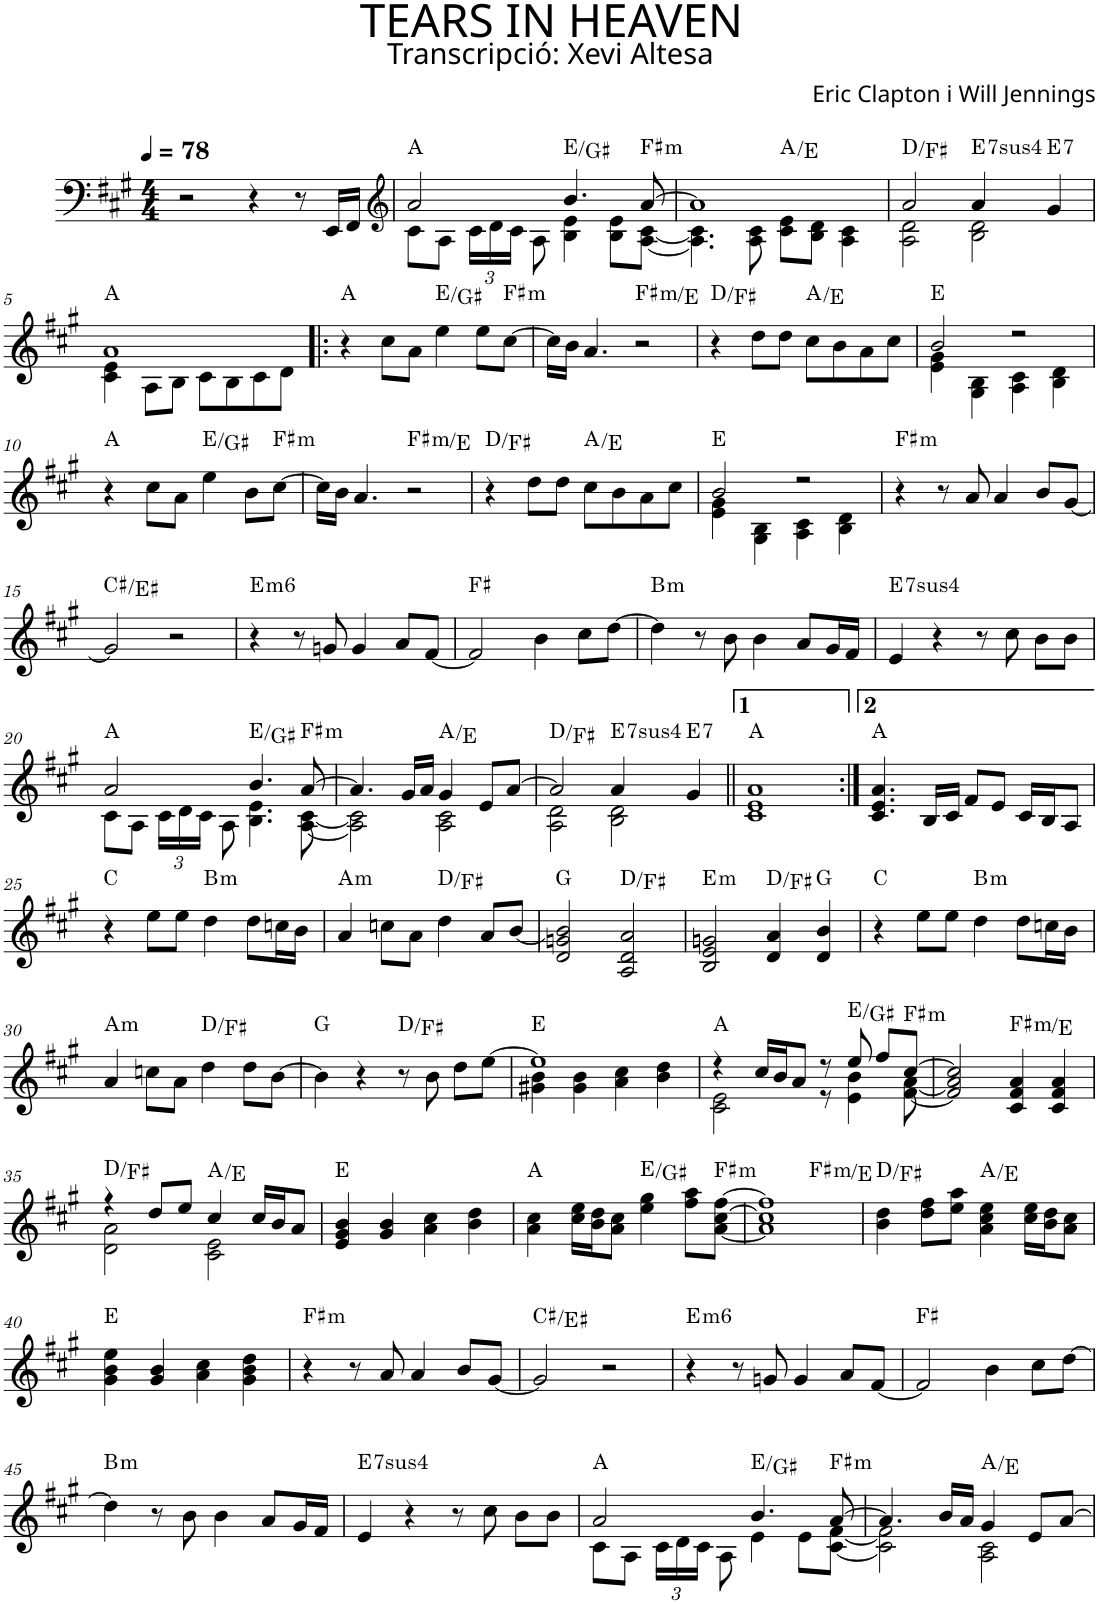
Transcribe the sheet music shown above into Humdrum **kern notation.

**kern	**harte
*part1	*part1
*staff1	*
*I"P1	*
*clefF4	*
*k[f#c#g#]	*
*A:	*
*M4/4	*
*MM78	*
=1	=1
2r	.
4r	.
8r	.
16EE/LL	.
16FF#/JJ	.
=2	=2
*clefG2	*
*^	*
2a/	8c#\L	A:maj
.	8A\J	.
*	*Xbrackettup	*
.	24c#\LL	.
.	24d\	.
.	24c#\JJ	.
.	8A\	.
4.b/	4B\ 4e\	E:maj/3
.	8B\ 8e\L	.
!	!	!LO:H:kt=m
[>8a/	[<8A\ [<8c#\J	F#:min
=3	=3	=3
1a]	4.A\] 4.c#\]	.
.	8A\ 8c#\	.
.	8c#\ 8e\L	A:maj/5
.	8B\ 8d\J	.
.	4A\ 4c#\	.
=4	=4	=4
2a/	2A\ 2d\	D:maj/3
!	!	!LO:H:kt=74
4a/	2B\ 2d\	E:sus4(7)
!	!	!LO:H:kt=7
4g#/	.	E:7
!!LO:LB:g=z	!!
=5	=5	=5
1a	4c#\ 4e\	A:maj
.	8A\L	.
.	8B\J	.
.	8c#\L	.
.	8B\	.
.	8c#\	.
.	8d\J	.
*v	*v	*
=6!|:	=6!|:
4r	A:maj
8cc#\L	.
8a\J	.
4ee\	E:maj/3
8ee\L	.
!	!LO:H:kt=m
[>8cc#\J	F#:min
=7	=7
16cc#\LL]	.
16b\JJ	.
4.a/	.
!	!LO:H:kt=m
2r	F#:min/b7
=8	=8
4r	D:maj/3
8dd\L	.
8dd\J	.
8cc#\L	A:maj/5
8b\	.
8a\	.
8cc#\J	.
=9	=9
*^	*
2b/	4e\ 4g#\	E:maj
.	4G#\ 4B\	.
2r	4A\ 4c#\	.
.	4B\ 4d\	.
*v	*v	*
!!LO:LB:g=z
=10	=10
4r	A:maj
8cc#\L	.
8a\J	.
4ee\	E:maj/3
8b\L	.
!	!LO:H:kt=m
[>8cc#\J	F#:min
=11	=11
16cc#\LL]	.
16b\JJ	.
4.a/	.
!	!LO:H:kt=m
2r	F#:min/b7
=12	=12
4r	D:maj/3
8dd\L	.
8dd\J	.
8cc#\L	A:maj/5
8b\	.
8a\	.
8cc#\J	.
=13	=13
*^	*
2b/	4e\ 4g#\	E:maj
.	4G#\ 4B\	.
2r	4A\ 4c#\	.
.	4B\ 4d\	.
=14	=14	=14
!	!	!LO:H:kt=m
*v	*v	*
4r	F#:min
8r	.
8a/	.
4a/	.
8b/L	.
[<8g#/J	.
!!LO:LB:g=z
=15	=15
2g#/]	C#:maj/3
2r	.
=16	=16
!	!LO:H:kt=m6
4r	E:min6
8r	.
8gn/	.
4g/	.
8a/L	.
[<8f#/J	.
=17	=17
2f#/]	F#:maj
4b\	.
8cc#\L	.
[>8dd\J	.
=18	=18
!	!LO:H:kt=m
4dd\]	B:min
8r	.
8b\	.
4b\	.
8a/L	.
16g#/L	.
16f#/JJ	.
=19	=19
!	!LO:H:kt=74
4e/	E:sus4(7)
4r	.
8r	.
8cc#\	.
8b\L	.
8b\J	.
!!LO:LB:g=z
=20	=20
*^	*
2a/	8c#\L	A:maj
.	8A\J	.
.	24c#\LL	.
.	24d\	.
.	24c#\JJ	.
.	8A\	.
4.b/	4.B\ 4.e\	E:maj/3
!	!	!LO:H:kt=m
[>8a/	[<8A\ [<8c#\	F#:min
=21	=21	=21
4.a/]	2A\] 2c#\]	.
16g#/LL	.	.
16a/JJ	.	.
4g#/	2A\ 2c#\	A:maj/5
8e/L	.	.
[>8a/J	.	.
=22	=22	=22
2a/]	2A\ 2d\	D:maj/3
!	!	!LO:H:kt=74
4a/	2B\ 2d\	E:sus4(7)
!	!	!LO:H:kt=7
4g#/	.	E:7
=23||	=23||	=23||
1a	1c# 1e	A:maj
*v	*v	*
=24:|!	=24:|!
4.c#/ 4.e/ 4.a/	A:maj
16B/LL	.
16c#/JJ	.
8f#/L	.
8e/J	.
16c#/LL	.
16B/J	.
8A/J	.
!!LO:LB:g=z
=25	=25
4r	C:maj
8ee\L	.
8ee\J	.
!	!LO:H:kt=m
4dd\	B:min
8dd\L	.
16ccn\L	.
16b\JJ	.
=26	=26
!	!LO:H:kt=m
4a/	A:min
8ccn\L	.
8a\J	.
4dd\	D:maj/3
8a/L	.
[<8b/J	.
=27	=27
2d/ 2gn/ 2b/]	G:maj
2A/ 2d/ 2a/	D:maj/3
=28	=28
!	!LO:H:kt=m
2B/ 2e/ 2gn/	E:min
4d/ 4a/	D:maj/3
4d/ 4b/	G:maj
=29	=29
4r	C:maj
8ee\L	.
8ee\J	.
!	!LO:H:kt=m
4dd\	B:min
8dd\L	.
16ccn\L	.
16b\JJ	.
!!LO:LB:g=z
=30	=30
!	!LO:H:kt=m
4a/	A:min
8ccn\L	.
8a\J	.
4dd\	D:maj/3
8dd\L	.
[>8b\J	.
=31	=31
4b\]	G:maj
4r	.
8r	D:maj/3
8b\	.
8dd\L	.
[>8ee\J	.
=32	=32
*^	*
1ee]	4g#X\ 4b\	E:maj
.	4g#\ 4b\	.
.	4a\ 4cc#\	.
.	4b\ 4dd\	.
=33	=33	=33
4r	2c#\ 2e\	A:maj
16cc#/LL	.	.
16b/J	.	.
8a/J	.	.
8r	8r	.
8ee/	4e\ 4b\	E:maj/3
8ff#/L	.	.
!	!	!LO:H:kt=m
[>8cc#/J	[<8f#\ [<8a\	F#:min
*v	*v	*
=34	=34
2f#/] 2a/] 2cc#/]	.
!	!LO:H:kt=m
4c#/ 4f#/ 4a/	F#:min/b7
4c#/ 4f#/ 4a/	.
!!LO:LB:g=z
=35	=35
*^	*
4r	2d\ 2a\	D:maj/3
8dd/L	.	.
8ee/J	.	.
4cc#/	2c#\ 2e\	A:maj/5
16cc#/LL	.	.
16b/J	.	.
8a/J	.	.
*v	*v	*
=36	=36
4e/ 4g#/ 4b/	E:maj
4g#/ 4b/	.
4a\ 4cc#\	.
4b\ 4dd\	.
=37	=37
4a\ 4cc#\	A:maj
16cc#\ 16ee\LL	.
16b\ 16dd\J	.
8a\ 8cc#\J	.
4ee\ 4gg#\	E:maj/3
8ff#\ 8aa\L	.
!	!LO:H:kt=m
[<8a\ [>8cc#\ [>8ff#\J	F#:min
=38	=38
*^	*
1a] 1cc#] 1ff#]	2ryy	.
!	!	!LO:H:kt=m
.	2ryy	F#:min/b7
*v	*v	*
=39	=39
4b\ 4dd\	D:maj/3
8dd\ 8ff#\L	.
8ee\ 8aa\J	.
4a\ 4cc#\ 4ee\	A:maj/5
16cc#\ 16ee\LL	.
16b\ 16dd\J	.
8a\ 8cc#\J	.
!!LO:LB:g=z
=40	=40
4g#\ 4b\ 4ee\	E:maj
4g#/ 4b/	.
4a\ 4cc#\	.
4g#\ 4b\ 4dd\	.
=41	=41
!	!LO:H:kt=m
4r	F#:min
8r	.
8a/	.
4a/	.
8b/L	.
[<8g#/J	.
=42	=42
2g#/]	C#:maj/3
2r	.
=43	=43
!	!LO:H:kt=m6
4r	E:min6
8r	.
8gn/	.
4g/	.
8a/L	.
[<8f#/J	.
=44	=44
2f#/]	F#:maj
4b\	.
8cc#\L	.
[>8dd\J	.
!!LO:LB:g=z
=45	=45
!	!LO:H:kt=m
4dd\]	B:min
8r	.
8b\	.
4b\	.
8a/L	.
16g#/L	.
16f#/JJ	.
=46	=46
!	!LO:H:kt=74
4e/	E:sus4(7)
4r	.
8r	.
8cc#\	.
8b\L	.
8b\J	.
=47	=47
*^	*
2a/	8c#\L	A:maj
.	8A\J	.
.	24c#\LL	.
.	24d\	.
.	24c#\JJ	.
.	8A\	.
4.b/	4e\	E:maj/3
.	8e\L	.
!	!	!LO:H:kt=m
[>8a/	[<8c#\ [<8f#\J	F#:min
=48	=48	=48
4.a/]	2c#\] 2f#\]	.
16b/LL	.	.
16a/JJ	.	.
4g#/	2A\ 2c#\	A:maj/5
8e/L	.	.
[>8a/J	.	.
*v	*v	*
=	=
*-	*-
